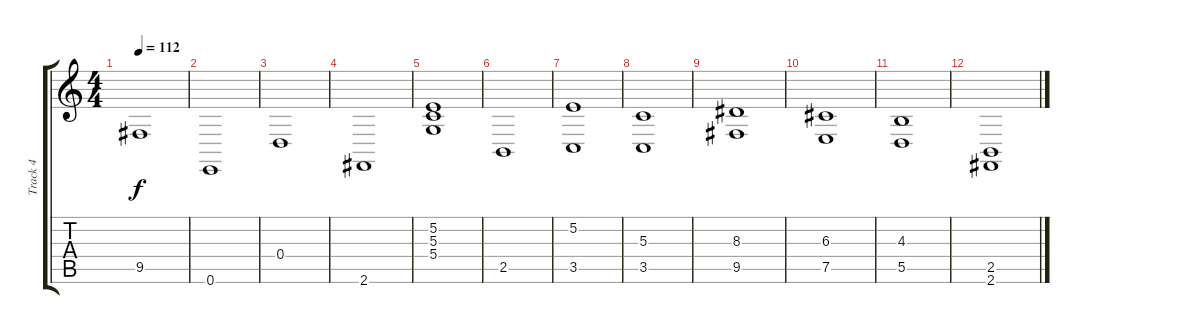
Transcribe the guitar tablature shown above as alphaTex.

\track ("Track 4" "Track 4") {instrument choiraahs}
\staff {score tabs}
\tuning (E4 B3 G3 D3 A2 E2) {hide}
\ts (4 4)
\tempo 112
\clef g2
\ks c
9.5.1{dy f} |
0.6.1 |
0.4.1 |
2.6.1 |
(5.2 5.3 5.4).1 |
2.5.1 |
(5.2 3.5).1 |
(5.3 3.5).1 |
(8.3 9.5).1 |
(6.3 7.5).1 |
(4.3 5.5).1 |
(2.5 2.6).1
